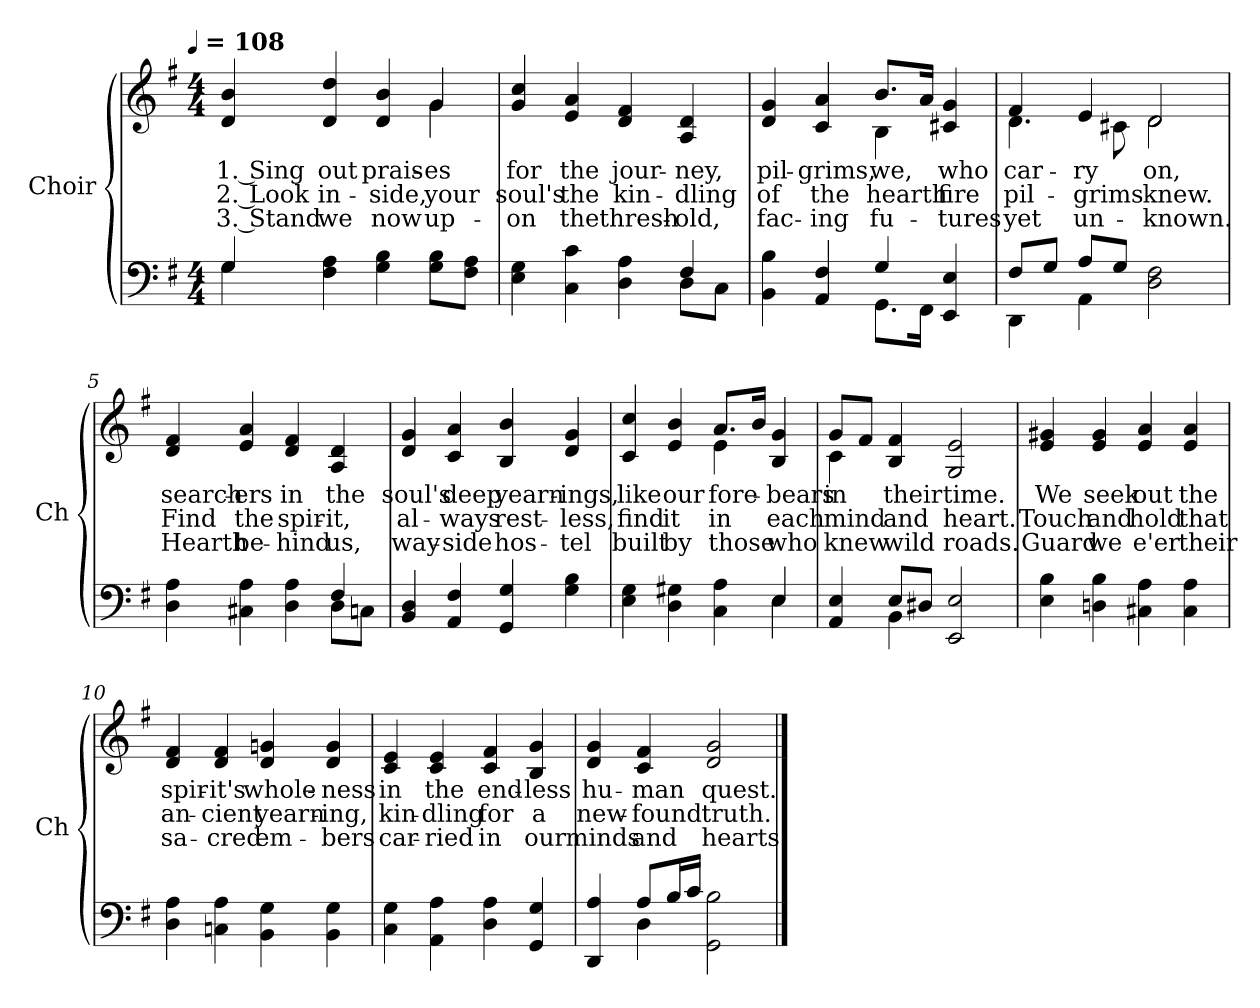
**kern	**kern	**text	**text	**text
*part2	*part1	*part1	*part1	*part1
*staff2	*staff1	*staff1	*staff1	*staff1
*I"Choir	*I"Choir	*	*	*
*I'Ch	*I'Ch	*	*	*
*clefF4	*clefG2	*	*	*
*k[f#]	*k[f#]	*	*	*
!!LO:TX:omd:t=[quarter] = 108
*M4/4	*M4/4	*	*	*
*MM108	*MM108	*	*	*
=1	=1	=1	=1	=1
*^	*^	*	*	*
4G/	4G\	4d/ 4b/	2ryy	1. Sing	2. Look	3. Stand
2.ryy	4F#\ 4A\	4d/ 4dd/	.	out	in-	we
.	4G\ 4B\	4d/ 4b/	4ryy	prais-	-side,	now
.	8G 8BL	4g/	4g\	-es	your	up-
.	8F# 8AJ	.	.	.	.	.
*	*	*v	*v	*	*	*
=2	=2	=2	=2	=2	=2
2ryy	4E\ 4G\	4g/ 4cc/	for	soul's	-on
.	4C\ 4c\	4e/ 4a/	the	the	the
4ryy	4D\ 4A\	4d/ 4f#/	jour-	kin-	thresh-
4F#/	8DL	4A/ 4d/	-ney,	-dling	-old,
.	8CJ	.	.	.	.
=3	=3	=3	=3	=3	=3
*	*	*^	*	*	*
4ryy	4BB\ 4B\	4d/ 4g/	2ryy	pil-	of	fac-
4AA/ 4F#/	4ryy	4c/ 4a/	.	-grims,	the	-ing
4G/	8.GGL	8.bL	4B\	we,	hearth	fu-
.	16FF#Jk	16aJk	.	.	.	.
4EE/ 4E/	4ryy	4c#X/ 4g/	4ryy	who	fire	-tures
!!LO:LB:g=z	!!
=4	=4	=4	=4	=4	=4	=4
8F#L	4DD\	4f#/	4.d\	car-	pil-	yet
8GJ	.	.	.	.	.	.
8AL	4AA\	4e/	.	-ry	-grims	un-
8GJ	.	.	8c#X\	.	.	.
2ryy	2D\ 2F#\	2d/	2d\	on,	knew.	-known.
*	*	*v	*v	*	*	*
=5	=5	=5	=5	=5	=5
2ryy	4D\ 4A\	4d/ 4f#/	search-	Find	Hearth
.	4C#X\ 4A\	4e/ 4a/	-ers	the	be-
4ryy	4D\ 4A\	4d/ 4f#/	in	spir-	-hind
4F#/	8DL	4A/ 4d/	the	-it,	us,
.	8CnJ	.	.	.	.
*v	*v	*	*	*	*
=6	=6	=6	=6	=6
4BB/ 4D/	4d/ 4g/	soul's	al-	way-
4AA/ 4F#/	4c/ 4a/	deep	-ways	-side
4GG/ 4G/	4B/ 4b/	yearn-	rest-	hos-
4G\ 4B\	4d/ 4g/	-ings,	-less,	-tel
!!LO:LB:g=z
=7	=7	=7	=7	=7
*^	*^	*	*	*
2ryy	4E\ 4G\	4c/ 4cc/	2ryy	like	find	built
.	4D\ 4G#X\	4e/ 4b/	.	our	it	by
4ryy	4C\ 4A\	8.aL	4e\	fore-	in	those
.	.	16bJk	.	.	.	.
4E/	4E\	4B/ 4g/	4ryy	-bears	each	who
=8	=8	=8	=8	=8	=8	=8
4AA/ 4E/	4ryy	8gL	4c\	in	mind	knew
.	.	8f#J	.	.	.	.
8EL	4BB\	4B/ 4f#/	4ryy	their	and	wild
8D#XJ	.	.	.	.	.	.
2EE/ 2E/	2ryy	2G/ 2e/	2ryy	time.	heart.	roads.
*v	*v	*	*	*	*	*
*	*v	*v	*	*	*
=9	=9	=9	=9	=9
4E\ 4B\	4e/ 4g#X/	We	Touch	Guard
4Dn\ 4B\	4e/ 4g#/	seek	and	we
4C#X\ 4A\	4e/ 4a/	out	hold	e'er
4C#\ 4A\	4e/ 4a/	the	that	their
=10	=10	=10	=10	=10
4D\ 4A\	4d/ 4f#/	spir-	an-	sa-
4Cn\ 4A\	4d/ 4f#/	-it's	-cient	-cred
4BB\ 4G\	4d/ 4gn/	whole-	yearn-	em-
4BB\ 4G\	4d/ 4g/	-ness	-ing,	-bers
!!LO:LB:g=z
=11	=11	=11	=11	=11
4C\ 4G\	4c/ 4e/	in	kin-	car-
4AA\ 4A\	4c/ 4e/	the	-dling	-ried
4D\ 4A\	4c/ 4f#/	end-	for	in
4GG/ 4G/	4B/ 4g/	-less	a	our
=12	=12	=12	=12	=12
*^	*	*	*	*
4DD/ 4A/	4ryy	4d/ 4g/	hu-	new-	minds
8AL	4D\	4c/ 4f#/	-man	-found	and
16BL	.	.	.	.	.
16cJJ	.	.	.	.	.
2ryy	2GG\ 2B\	2d/ 2g/	quest.	truth.	hearts.
*v	*v	*	*	*	*
==	==	==	==	==
*-	*-	*-	*-	*-
